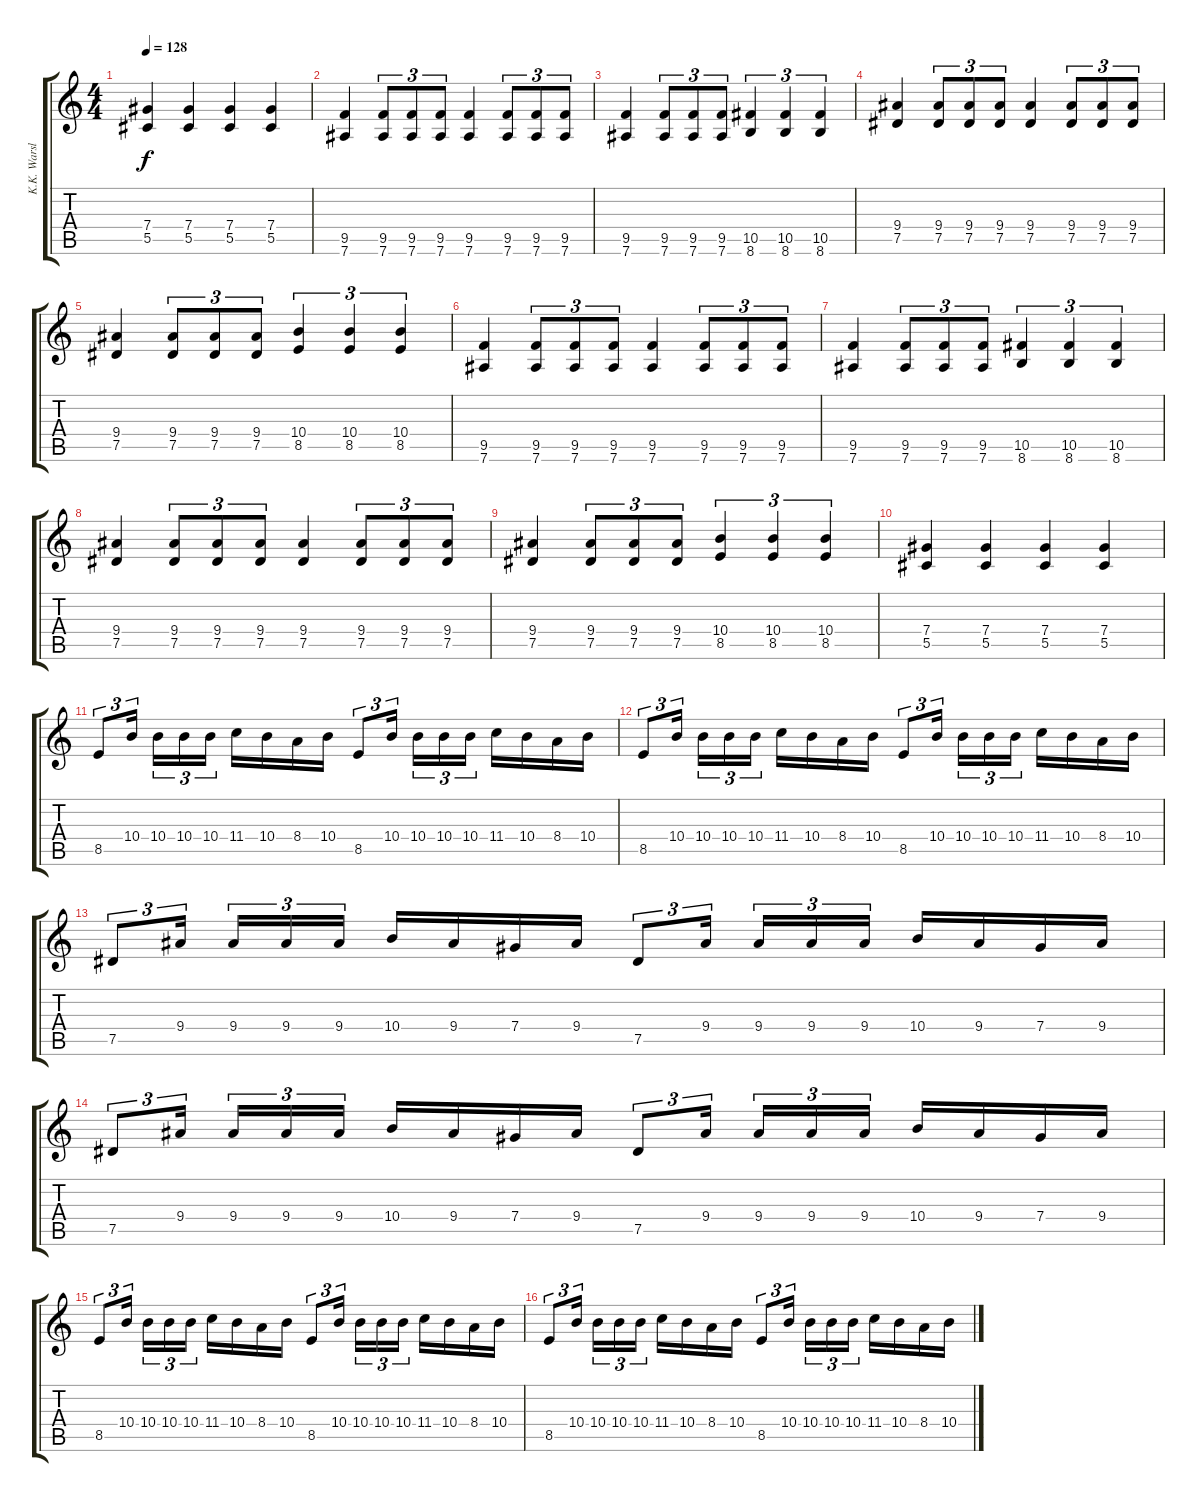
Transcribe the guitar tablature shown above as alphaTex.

\track ("K.K. Warslut" "K.K. Warsl") {instrument distortionguitar}
\staff {score tabs}
\tuning (Eb4 Bb3 Gb3 Db3 Ab2 Eb2) {hide}
\ts (4 4)
\tempo 128
\clef g2
\ks c
(7.4 5.5).4{dy f} (7.4 5.5).4 (7.4 5.5).4 (7.4 5.5).4 |
(9.5 7.6).4 (9.5 7.6).8{tu (3 2)} (9.5 7.6).8{tu (3 2)} (9.5 7.6).8{tu (3 2)} (9.5 7.6).4 (9.5 7.6).8{tu (3 2)} (9.5 7.6).8{tu (3 2)} (9.5 7.6).8{tu (3 2)} |
(9.5 7.6).4 (9.5 7.6).8{tu (3 2)} (9.5 7.6).8{tu (3 2)} (9.5 7.6).8{tu (3 2)} (10.5 8.6).4{tu (3 2)} (10.5 8.6).4{tu (3 2)} (10.5 8.6).4{tu (3 2)} |
(9.4 7.5).4 (9.4 7.5).8{tu (3 2)} (9.4 7.5).8{tu (3 2)} (9.4 7.5).8{tu (3 2)} (9.4 7.5).4 (9.4 7.5).8{tu (3 2)} (9.4 7.5).8{tu (3 2)} (9.4 7.5).8{tu (3 2)} |
(9.4 7.5).4 (9.4 7.5).8{tu (3 2)} (9.4 7.5).8{tu (3 2)} (9.4 7.5).8{tu (3 2)} (10.4 8.5).4{tu (3 2)} (10.4 8.5).4{tu (3 2)} (10.4 8.5).4{tu (3 2)} |
(9.5 7.6).4 (9.5 7.6).8{tu (3 2)} (9.5 7.6).8{tu (3 2)} (9.5 7.6).8{tu (3 2)} (9.5 7.6).4 (9.5 7.6).8{tu (3 2)} (9.5 7.6).8{tu (3 2)} (9.5 7.6).8{tu (3 2)} |
(9.5 7.6).4 (9.5 7.6).8{tu (3 2)} (9.5 7.6).8{tu (3 2)} (9.5 7.6).8{tu (3 2)} (10.5 8.6).4{tu (3 2)} (10.5 8.6).4{tu (3 2)} (10.5 8.6).4{tu (3 2)} |
(9.4 7.5).4 (9.4 7.5).8{tu (3 2)} (9.4 7.5).8{tu (3 2)} (9.4 7.5).8{tu (3 2)} (9.4 7.5).4 (9.4 7.5).8{tu (3 2)} (9.4 7.5).8{tu (3 2)} (9.4 7.5).8{tu (3 2)} |
(9.4 7.5).4 (9.4 7.5).8{tu (3 2)} (9.4 7.5).8{tu (3 2)} (9.4 7.5).8{tu (3 2)} (10.4 8.5).4{tu (3 2)} (10.4 8.5).4{tu (3 2)} (10.4 8.5).4{tu (3 2)} |
(7.4 5.5).4 (7.4 5.5).4 (7.4 5.5).4 (7.4 5.5).4 |
8.5.8{tu (3 2)} 10.4.16{tu (3 2) beam splitsecondary} 10.4.16{tu (3 2)} 10.4.16{tu (3 2)} 10.4.16{tu (3 2)} 11.4.16 10.4.16 8.4.16 10.4.16 8.5.8{tu (3 2)} 10.4.16{tu (3 2) beam splitsecondary} 10.4.16{tu (3 2)} 10.4.16{tu (3 2)} 10.4.16{tu (3 2)} 11.4.16 10.4.16 8.4.16 10.4.16 |
8.5.8{tu (3 2)} 10.4.16{tu (3 2) beam splitsecondary} 10.4.16{tu (3 2)} 10.4.16{tu (3 2)} 10.4.16{tu (3 2)} 11.4.16 10.4.16 8.4.16 10.4.16 8.5.8{tu (3 2)} 10.4.16{tu (3 2) beam splitsecondary} 10.4.16{tu (3 2)} 10.4.16{tu (3 2)} 10.4.16{tu (3 2)} 11.4.16 10.4.16 8.4.16 10.4.16 |
7.5.8{tu (3 2)} 9.4.16{tu (3 2) beam splitsecondary} 9.4.16{tu (3 2)} 9.4.16{tu (3 2)} 9.4.16{tu (3 2)} 10.4.16 9.4.16 7.4.16 9.4.16 7.5.8{tu (3 2)} 9.4.16{tu (3 2) beam splitsecondary} 9.4.16{tu (3 2)} 9.4.16{tu (3 2)} 9.4.16{tu (3 2)} 10.4.16 9.4.16 7.4.16 9.4.16 |
7.5.8{tu (3 2)} 9.4.16{tu (3 2) beam splitsecondary} 9.4.16{tu (3 2)} 9.4.16{tu (3 2)} 9.4.16{tu (3 2)} 10.4.16 9.4.16 7.4.16 9.4.16 7.5.8{tu (3 2)} 9.4.16{tu (3 2) beam splitsecondary} 9.4.16{tu (3 2)} 9.4.16{tu (3 2)} 9.4.16{tu (3 2)} 10.4.16 9.4.16 7.4.16 9.4.16 |
8.5.8{tu (3 2)} 10.4.16{tu (3 2) beam splitsecondary} 10.4.16{tu (3 2)} 10.4.16{tu (3 2)} 10.4.16{tu (3 2)} 11.4.16 10.4.16 8.4.16 10.4.16 8.5.8{tu (3 2)} 10.4.16{tu (3 2) beam splitsecondary} 10.4.16{tu (3 2)} 10.4.16{tu (3 2)} 10.4.16{tu (3 2)} 11.4.16 10.4.16 8.4.16 10.4.16 |
8.5.8{tu (3 2)} 10.4.16{tu (3 2) beam splitsecondary} 10.4.16{tu (3 2)} 10.4.16{tu (3 2)} 10.4.16{tu (3 2)} 11.4.16 10.4.16 8.4.16 10.4.16 8.5.8{tu (3 2)} 10.4.16{tu (3 2) beam splitsecondary} 10.4.16{tu (3 2)} 10.4.16{tu (3 2)} 10.4.16{tu (3 2)} 11.4.16 10.4.16 8.4.16 10.4.16
